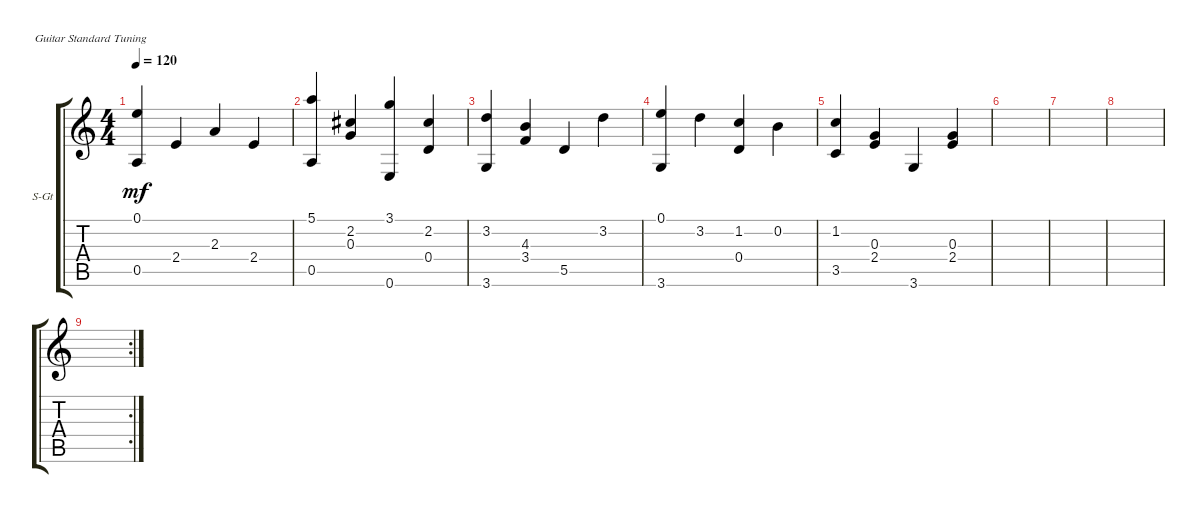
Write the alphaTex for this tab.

\defaultSystemsLayout 4
\bracketExtendMode groupsimilarinstruments
\firstSystemTrackNameOrientation horizontal
\otherSystemsTrackNameOrientation horizontal
\track ("Steel Guitar" "S-Gt") {instrument acousticguitarsteel}
\staff {score tabs}
\tuning (E4 B3 G3 D3 A2 E2)
\ts (4 4)
\tempo 120
\clef g2
\ks c
(0.1 0.5).4{dy mf} 2.4.4 2.3.4 2.4.4 |
(5.1 0.5).4 (2.2 0.3).4 (3.1 0.6).4 (2.2 0.4).4 |
(3.2 3.6).4 (4.3 3.4).4 5.5.4 3.2.4 |
(0.1 3.6).4 3.2.4 (1.2 0.4).4 0.2.4 |
(3.5 1.2).4 (0.3 2.4).4 3.6.4 (0.3 2.4).4 |
|
|
|
\rc 2
